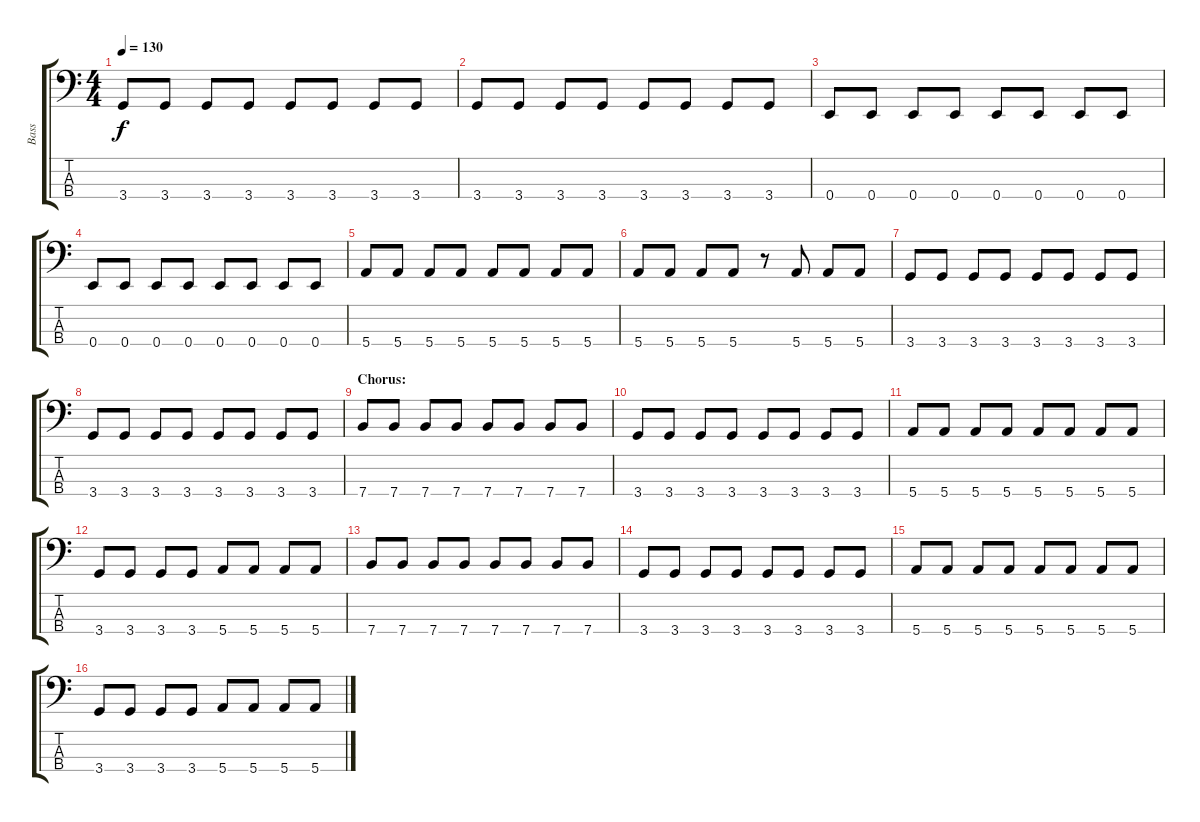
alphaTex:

\track ("Bass" "Bass") {instrument electricbasspick}
\staff {score tabs}
\tuning (G2 D2 A1 E1) {hide}
\ts (4 4)
\tempo 130
\clef f4
\ks c
3.4.8{dy f} 3.4.8 3.4.8 3.4.8 3.4.8 3.4.8 3.4.8 3.4.8 |
3.4.8 3.4.8 3.4.8 3.4.8 3.4.8 3.4.8 3.4.8 3.4.8 |
0.4.8 0.4.8 0.4.8 0.4.8 0.4.8 0.4.8 0.4.8 0.4.8 |
0.4.8 0.4.8 0.4.8 0.4.8 0.4.8 0.4.8 0.4.8 0.4.8 |
5.4.8 5.4.8 5.4.8 5.4.8 5.4.8 5.4.8 5.4.8 5.4.8 |
5.4.8 5.4.8 5.4.8 5.4.8 r.8 5.4.8 5.4.8 5.4.8 |
3.4.8 3.4.8 3.4.8 3.4.8 3.4.8 3.4.8 3.4.8 3.4.8 |
3.4.8 3.4.8 3.4.8 3.4.8 3.4.8 3.4.8 3.4.8 3.4.8 |
\section ("" "Chorus:")
7.4.8 7.4.8 7.4.8 7.4.8 7.4.8 7.4.8 7.4.8 7.4.8 |
3.4.8 3.4.8 3.4.8 3.4.8 3.4.8 3.4.8 3.4.8 3.4.8 |
5.4.8 5.4.8 5.4.8 5.4.8 5.4.8 5.4.8 5.4.8 5.4.8 |
3.4.8 3.4.8 3.4.8 3.4.8 5.4.8 5.4.8 5.4.8 5.4.8 |
7.4.8 7.4.8 7.4.8 7.4.8 7.4.8 7.4.8 7.4.8 7.4.8 |
3.4.8 3.4.8 3.4.8 3.4.8 3.4.8 3.4.8 3.4.8 3.4.8 |
5.4.8 5.4.8 5.4.8 5.4.8 5.4.8 5.4.8 5.4.8 5.4.8 |
3.4.8 3.4.8 3.4.8 3.4.8 5.4.8 5.4.8 5.4.8 5.4.8
